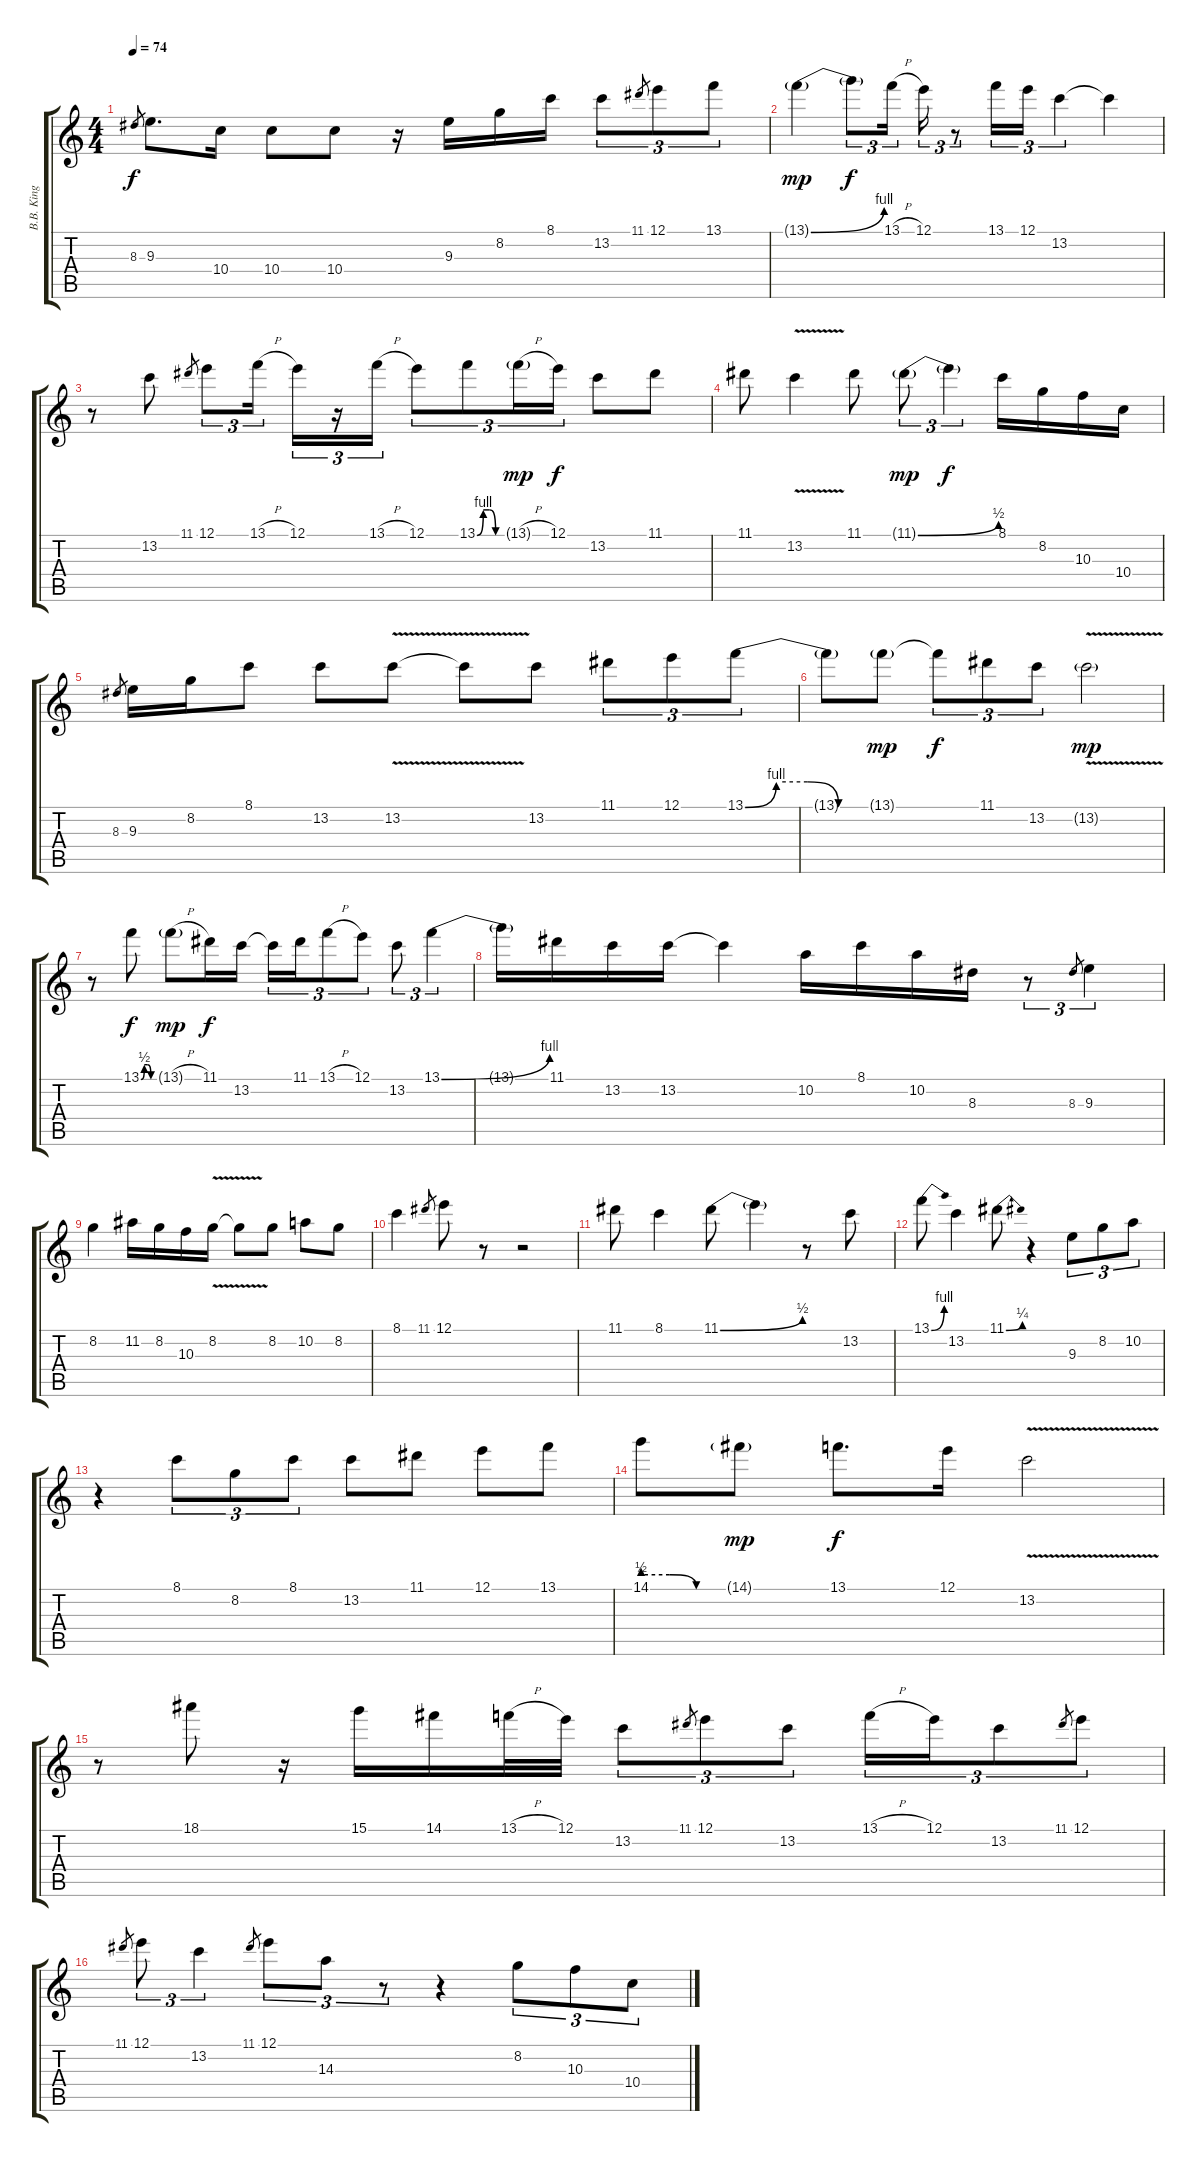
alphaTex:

\track ("B.B. King Guitar " "B.B. King ") {instrument electricguitarclean}
\staff {score tabs}
\tuning (E4 B3 G3 D3 A2 E2) {hide}
\ts (4 4)
\tempo 74
\clef g2
\ks c
8.3.8{gr dy f} 9.3.8{d} 10.4.16 10.4.8 10.4.8 r.16 9.3.16 8.2.16 8.1.16 13.2.8{tu (3 2)} 11.1.8{gr} 12.1.8{tu (3 2)} 13.1.8{tu (3 2)} |
13.1{be (bend 0 0 60 4) g}.4{dy mp} 13.1{t}.8{tu (3 2) dy f} 13.1{h}.16{tu (3 2)} 12.1.16{tu (3 2)} r.8{tu (3 2)} 13.1.16{tu (3 2)} 12.1.16{tu (3 2)} 13.2.4{tu (3 2)} 13.2{t}.4 |
r.8 13.2.8 11.1.8{gr} 12.1.8{tu (3 2)} 13.1{h}.16{tu (3 2)} 12.1.16{tu (3 2)} r.16{tu (3 2)} 13.1{h}.16{tu (3 2)} 12.1.8{tu (3 2)} 13.1{be (custom 0 0 15 4 30 4 45 0 60 0)}.8{tu (3 2)} 13.1{h g}.16{tu (3 2) dy mp} 12.1.16{tu (3 2) dy f} 13.2.8 11.1.8 |
11.1.8 13.2{v}.4 11.1.8 11.1{be (bend 0 0 60 2) g}.8{tu (3 2) dy mp} 11.1{t}.4{tu (3 2) dy f} 8.1.16 8.2.16 10.3.16 10.4.16 |
8.3.8{gr} 9.3.16 8.2.16 8.1.8 13.2.8 13.2{v}.8 13.2{t}.8 13.2.8 11.1.8{tu (3 2)} 12.1.8{tu (3 2)} 13.1{be (custom 0 0 15 4 30 4 45 0 60 0)}.8{tu (3 2)} |
13.1{t}.8 13.1{g}.8{dy mp} 13.1{t}.8{tu (3 2) dy f} 11.1.8{tu (3 2)} 13.2.8{tu (3 2)} 13.2{v g}.2{dy mp} |
r.8 13.1{be (custom 0 0 15 2 30 2 45 0 60 0)}.8{dy f} 13.1{h g}.8{dy mp} 11.1.16{dy f} 13.2.16 13.2{t}.16{tu (3 2)} 11.1.16{tu (3 2)} 13.1{h}.8{tu (3 2)} 12.1.8{tu (3 2)} 13.2.8{tu (3 2)} 13.1{be (bend 0 0 60 4)}.4{tu (3 2)} |
13.1{t}.16 11.1.16 13.2.16 13.2.16 13.2{t}.4 10.2.16 8.1.16 10.2.16 8.3.16 r.8{tu (3 2)} 8.3.8{gr} 9.3.4{tu (3 2)} |
8.2.4 11.2.16 8.2.16 10.3.16 8.2{v}.16 8.2{t}.8 8.2.8 10.2.8 8.2.8 |
8.1.4 11.1.8{gr} 12.1.8 r.8 r.2 |
11.1.8 8.1.4 11.1{be (bend 0 0 60 2)}.8 11.1{t}.4 r.8 13.2.8 |
13.1{be (bend 0 0 60 4)}.8 13.2.4 11.1{be (bend 0 0 60 1)}.8 r.4 9.3.8{tu (3 2)} 8.2.8{tu (3 2)} 10.2.8{tu (3 2)} |
r.4 8.1.8{tu (3 2)} 8.2.8{tu (3 2)} 8.1.8{tu (3 2)} 13.2.8 11.1.8 12.1.8 13.1.8 |
14.1{be (custom 0 2 20 2 40 0 60 0)}.8 14.1{g}.8{dy mp} 13.1.8{d dy f} 12.1.16 13.2{v}.2 |
r.8 18.1.8 r.16 15.1.16 14.1.16 13.1{h}.32 12.1.32 13.2.8{tu (3 2)} 11.1.8{gr} 12.1.8{tu (3 2)} 13.2.8{tu (3 2)} 13.1{h}.16{tu (3 2)} 12.1.16{tu (3 2)} 13.2.8{tu (3 2)} 11.1.8{gr} 12.1.8{tu (3 2)} |
11.1.8{gr} 12.1.8{tu (3 2)} 13.2.4{tu (3 2)} 11.1.8{gr} 12.1.8{tu (3 2)} 14.3.8{tu (3 2)} r.8{tu (3 2)} r.4 8.2.8{tu (3 2)} 10.3.8{tu (3 2)} 10.4.8{tu (3 2)}
